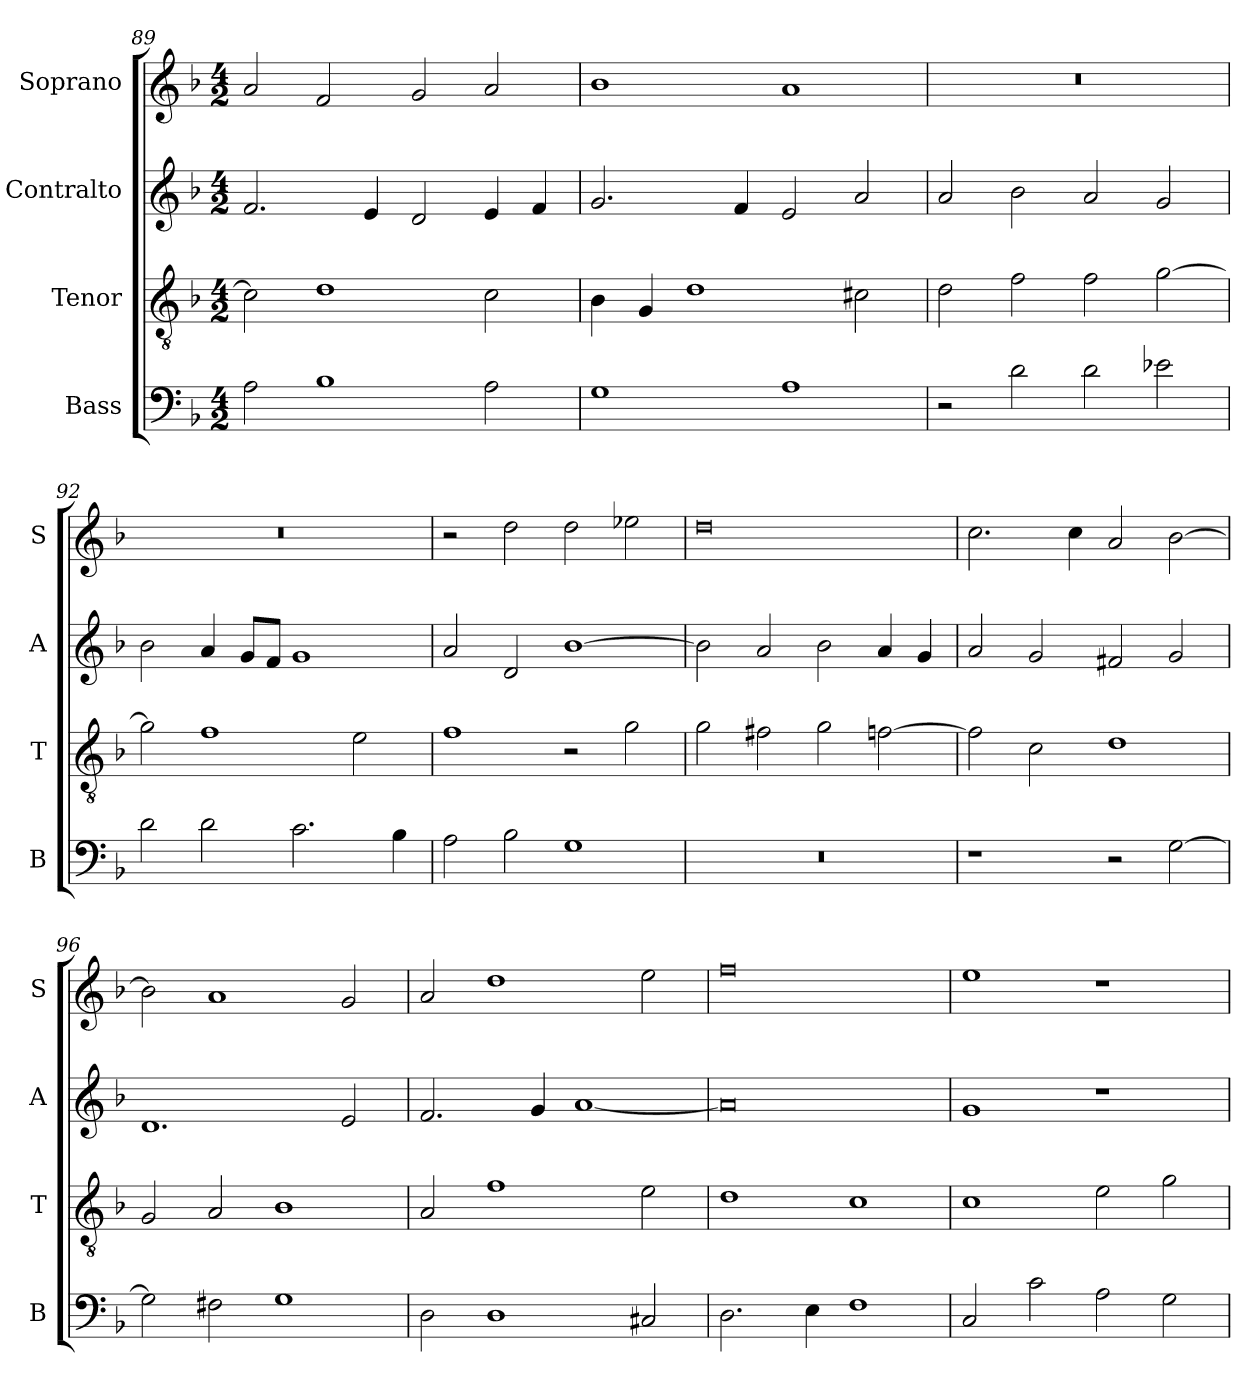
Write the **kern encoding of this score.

**kern	**kern	**kern	**kern
*part4	*part3	*part2	*part1
*staff4	*staff3	*staff2	*staff1
*I"Bass	*I"Tenor	*I"Contralto	*I"Soprano
*I'B	*I'T	*I'A	*I'S
*clefF4	*clefGv2	*clefG2	*clefG2
*k[b-]	*k[b-]	*k[b-]	*k[b-]
*G:dor	*G:dor	*G:dor	*G:dor
*M4/2	*M4/2	*M4/2	*M4/2
=89	=89	=89	=89
2A	2c]	2.f	2a
1B-	1d	.	2f
.	.	4e	.
.	.	2d	2g
2A	2c	4e	2a
.	.	4f	.
=90	=90	=90	=90
1G	4B-	2.g	1b-
.	4G	.	.
.	1d	.	.
.	.	4f	.
1A	.	2e	1a
.	2c#X	2a	.
=91	=91	=91	=91
2r	2d	2a	0r
2d	2f	2b-	.
2d	2f	2a	.
2e-X	[2g	2g	.
=92	=92	=92	=92
2d	2g]	2b-	0r
2d	1f	4a	.
.	.	8g/L	.
.	.	8f/J	.
2.c	.	1g	.
.	2e	.	.
4B-	.	.	.
=93	=93	=93	=93
2A	1f	2a	2r
2B-	.	2d	2dd
1G	2r	[1b-	2dd
.	2g	.	2ee-X
=94	=94	=94	=94
0r	2g	2b-]	0dd
.	2f#X	2a	.
.	2g	2b-	.
.	[2fn	4a	.
.	.	4g	.
=95	=95	=95	=95
1r	2f]	2a	2.cc
.	2c	2g	.
.	.	.	4cc
2r	1d	2f#X	2a
[2G	.	2g	[2b-
=96	=96	=96	=96
2G]	2G	1.d	2b-]
2F#X	2A	.	1a
1G	1B-	.	.
.	.	2e	2g
=97	=97	=97	=97
2D	2A	2.f	2a
1D	1f	.	1dd
.	.	4g	.
.	.	[1a	.
2C#X	2e	.	2ee
=98	=98	=98	=98
2.D	1d	0a]	0ff
4E	.	.	.
1F	1c	.	.
=99	=99	=99	=99
2C	1c	1g	1ee
2c	.	.	.
2A	2e	1r	1r
2G	2g	.	.
=	=	=	=
*-	*-	*-	*-
